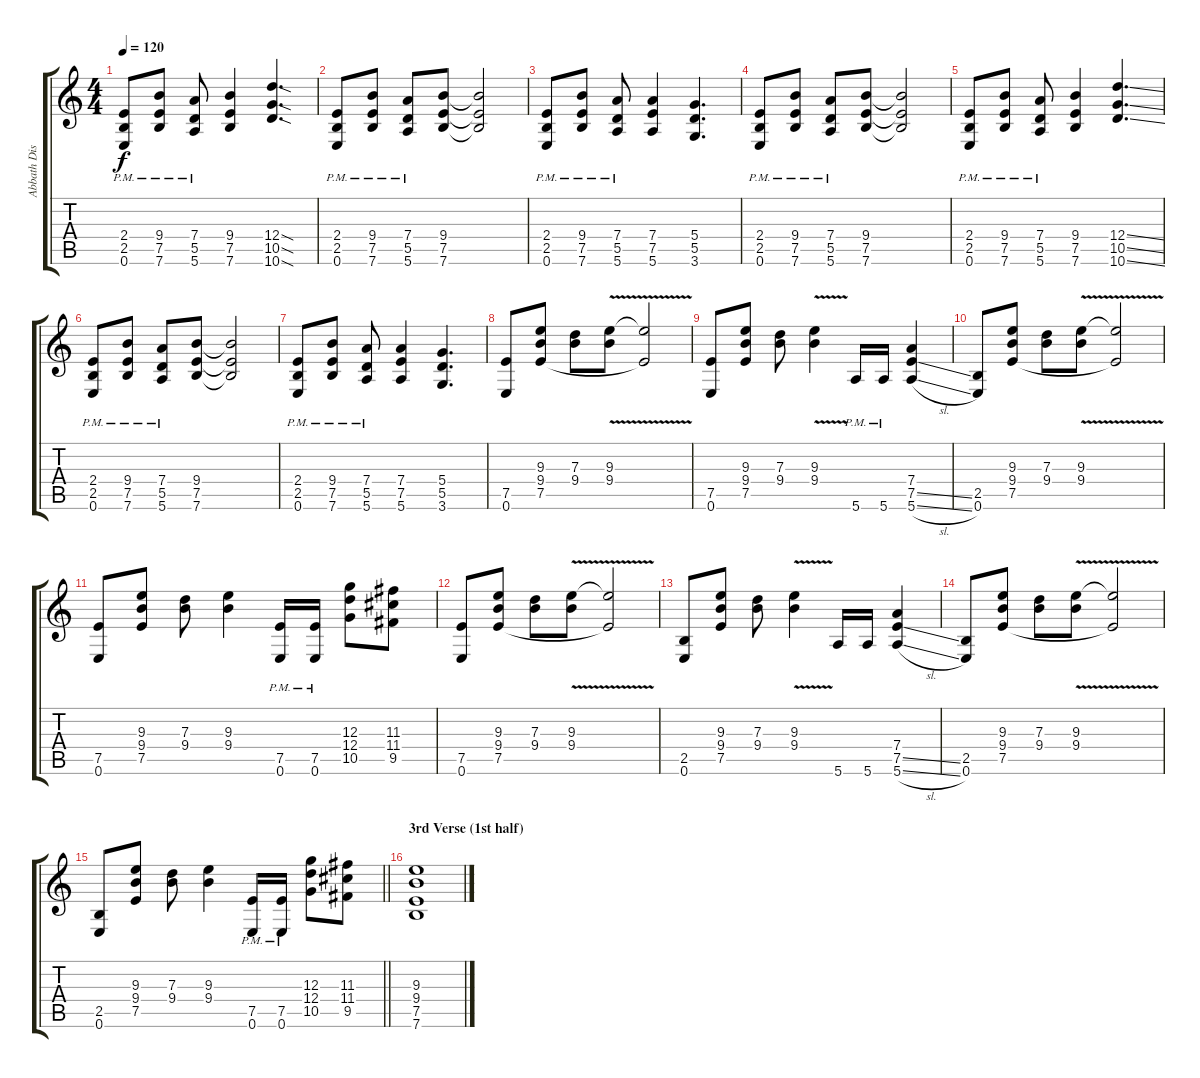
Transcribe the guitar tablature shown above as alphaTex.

\track ("Abbath Distortion Guitar" "Abbath Dis") {instrument distortionguitar}
\staff {score tabs}
\tuning (E4 B3 G3 D3 A2 E2) {hide}
\ts (4 4)
\tempo 120
\clef g2
\ks c
(2.4{pm} 2.5{pm} 0.6{pm}).8{dy f} (9.4{pm} 7.5{pm} 7.6{pm}).8 (7.4{pm} 5.5{pm} 5.6{pm}).8 (9.4 7.5 7.6).4 (12.4{sod} 10.5{sod} 10.6{sod}).4{d} |
(2.4{pm} 2.5{pm} 0.6{pm}).8 (9.4{pm} 7.5{pm} 7.6{pm}).8 (7.4{pm} 5.5{pm} 5.6{pm}).8 (9.4 7.5 7.6).8 (9.4{t} 7.5{t} 7.6{t}).2 |
(2.4{pm} 2.5{pm} 0.6{pm}).8 (9.4{pm} 7.5{pm} 7.6{pm}).8 (7.4{pm} 5.5{pm} 5.6{pm}).8 (7.4 7.5 5.6).4 (5.4 5.5 3.6).4{d} |
(2.4{pm} 2.5{pm} 0.6{pm}).8 (9.4{pm} 7.5{pm} 7.6{pm}).8 (7.4{pm} 5.5{pm} 5.6{pm}).8 (9.4 7.5 7.6).8 (9.4{t} 7.5{t} 7.6{t}).2 |
(2.4{pm} 2.5{pm} 0.6{pm}).8 (9.4{pm} 7.5{pm} 7.6{pm}).8 (7.4{pm} 5.5{pm} 5.6{pm}).8 (9.4 7.5 7.6).4 (12.4{ss} 10.5{ss} 10.6{ss}).4{d} |
(2.4{pm} 2.5{pm} 0.6{pm}).8 (9.4{pm} 7.5{pm} 7.6{pm}).8 (7.4{pm} 5.5{pm} 5.6{pm}).8 (9.4 7.5 7.6).8 (9.4{t} 7.5{t} 7.6{t}).2 |
(2.4{pm} 2.5{pm} 0.6{pm}).8 (9.4{pm} 7.5{pm} 7.6{pm}).8 (7.4{pm} 5.5{pm} 5.6{pm}).8 (7.4 7.5 5.6).4 (5.4 5.5 3.6).4{d} |
(7.5 0.6).8 (9.3 9.4 7.5).8 (7.3 9.4).8 (9.3{v} 9.4{v}).8 (9.3{t} 7.5{t}).2 |
(7.5 0.6).8 (9.3 9.4 7.5).8 (7.3 9.4).8 (9.3{v} 9.4{v}).4 5.6{pm}.16 5.6{pm}.16 (7.4 7.5{ss} 5.6{sl}).4 |
(2.5 0.6).8 (9.3 9.4 7.5).8 (7.3 9.4).8 (9.3{v} 9.4{v}).8 (9.3{t} 7.5{t}).2 |
(7.5 0.6).8 (9.3 9.4 7.5).8 (7.3 9.4).8 (9.3 9.4).4 (7.5{pm} 0.6{pm}).16 (7.5{pm} 0.6{pm}).16 (12.3 12.4 10.5).8 (11.3 11.4 9.5).8 |
(7.5 0.6).8 (9.3 9.4 7.5).8 (7.3 9.4).8 (9.3{v} 9.4{v}).8 (9.3{t} 7.5{t}).2 |
(2.5 0.6).8 (9.3 9.4 7.5).8 (7.3 9.4).8 (9.3{v} 9.4{v}).4 5.6.16 5.6.16 (7.4 7.5{ss} 5.6{sl}).4 |
(2.5 0.6).8 (9.3 9.4 7.5).8 (7.3 9.4).8 (9.3{v} 9.4{v}).8 (9.3{t} 7.5{t}).2 |
\barLineRight lightlight
(2.5 0.6).8 (9.3 9.4 7.5).8 (7.3 9.4).8 (9.3 9.4).4 (7.5{pm} 0.6{pm}).16 (7.5{pm} 0.6{pm}).16 (12.3 12.4 10.5).8 (11.3 11.4 9.5).8 |
\section ("" "3rd Verse (1st half)")
(9.3 9.4 7.5 7.6).1
